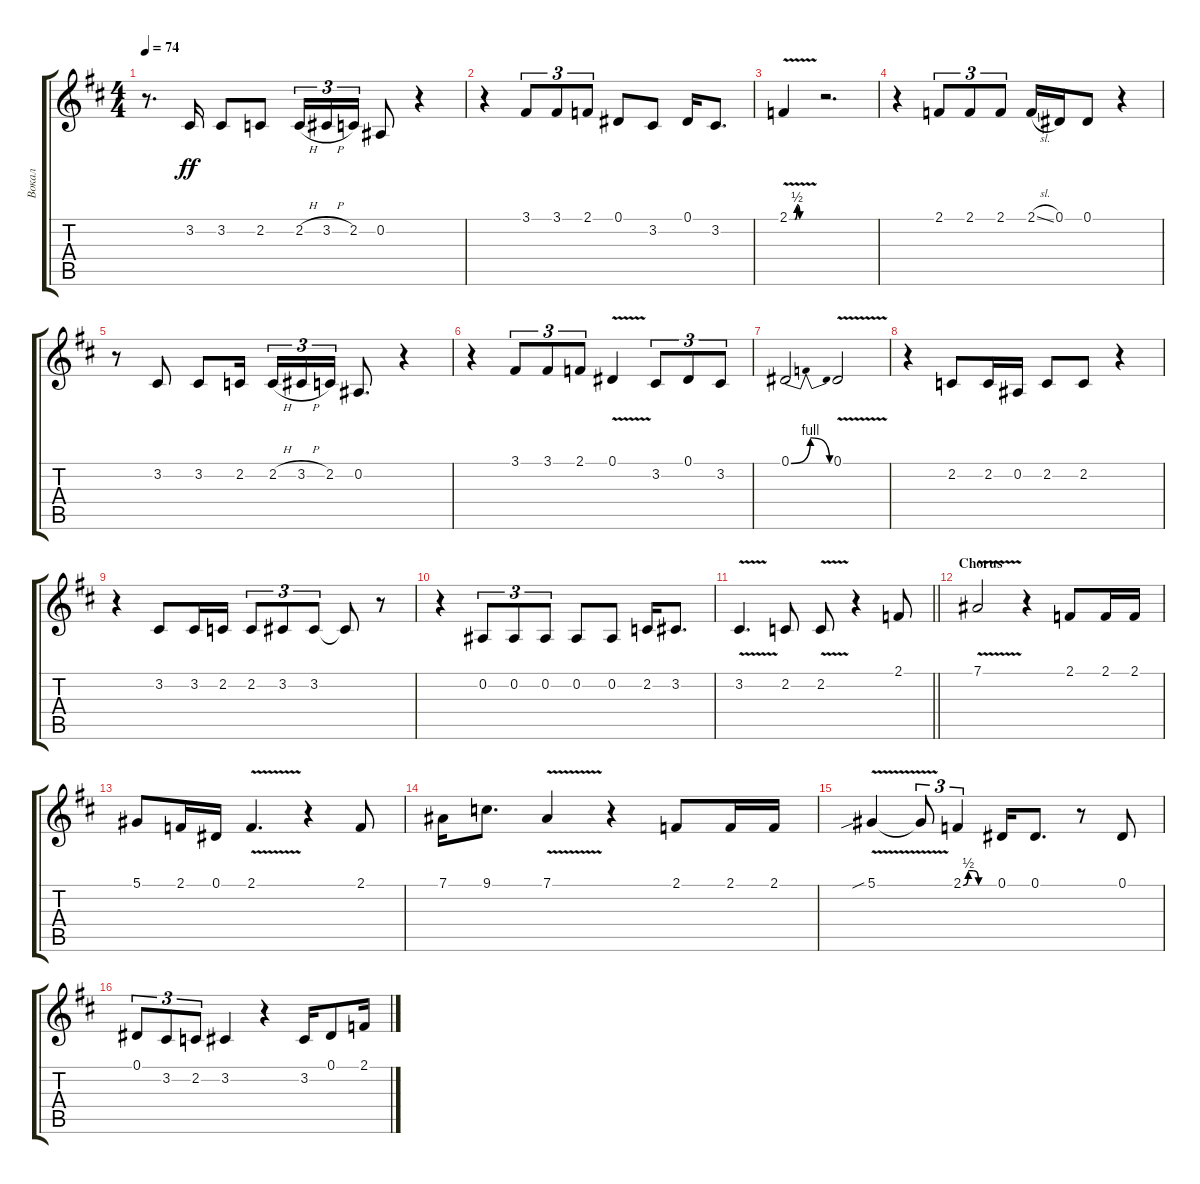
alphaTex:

\track ("Вокал" "Вокал") {instrument trumpet}
\staff {score tabs}
\tuning (Eb4 Bb3 Gb3 Db3 Ab2 Eb2) {hide}
\ts (4 4)
\tempo 74
\clef g2
\ks bminor
r.8{d dy ff} 3.2.16 3.2.8 2.2.8 2.2{h}.16{tu (3 2)} 3.2{h}.16{tu (3 2)} 2.2.16{tu (3 2)} 0.2.8 r.4 |
r.4 3.1.8{tu (3 2)} 3.1.8{tu (3 2)} 2.1.8{tu (3 2)} 0.1.8 3.2.8 0.1.16 3.2.8{d} |
2.1{be (custom 0 0 12 0 17 2 23 0 60 0) v}.4 r.2{d} |
r.4 2.1.8{tu (3 2)} 2.1.8{tu (3 2)} 2.1.8{tu (3 2)} 2.1{sl}.16 0.1.16 0.1.8 r.4 |
r.8 3.2.8 3.2.8 2.2.16{beam splitsecondary} 2.2{h}.16{tu (3 2)} 3.2{h}.16{tu (3 2)} 2.2.16{tu (3 2)} 0.2.8{d} r.4 |
r.4 3.1.8{tu (3 2)} 3.1.8{tu (3 2)} 2.1.8{tu (3 2)} 0.1{v}.4 3.2.8{tu (3 2)} 0.1.8{tu (3 2)} 3.2.8{tu (3 2)} |
0.1{be (bendrelease 0 0 10 4 36 4 60 0)}.2 0.1{v}.2 |
r.4 2.2.8 2.2.16 0.2.16 2.2.8 2.2.8 r.4 |
r.4 3.2.8 3.2.16 2.2.16 2.2.8{tu (3 2)} 3.2.8{tu (3 2)} 3.2.8{tu (3 2)} 3.2{t}.8 r.8 |
r.4 0.2.8{tu (3 2)} 0.2.8{tu (3 2)} 0.2.8{tu (3 2)} 0.2.8 0.2.8 2.2.16 3.2.8{d} |
\barLineRight lightlight
3.2{v}.4{d} 2.2.8 2.2{v}.8 r.4 2.1.8 |
\section ("" "Chorus")
7.1{v}.2 r.4 2.1.8 2.1.16 2.1.16 |
5.1.8 2.1.16 0.1.16 2.1{v}.4{d} r.4 2.1.8 |
7.1.16 9.1.8{d} 7.1{v}.4 r.4 2.1.8 2.1.16 2.1.16 |
5.1{v sib}.4 5.1{t}.8{tu (3 2)} 2.1{be (custom 0 0 10 2 20 2 30 0 60 0)}.4{tu (3 2)} 0.1.16 0.1.8{d} r.8 0.1.8 |
0.1.8{tu (3 2)} 3.2.8{tu (3 2)} 2.2.8{tu (3 2)} 3.2.4 r.4 3.2.16 0.1.8 2.1.16
